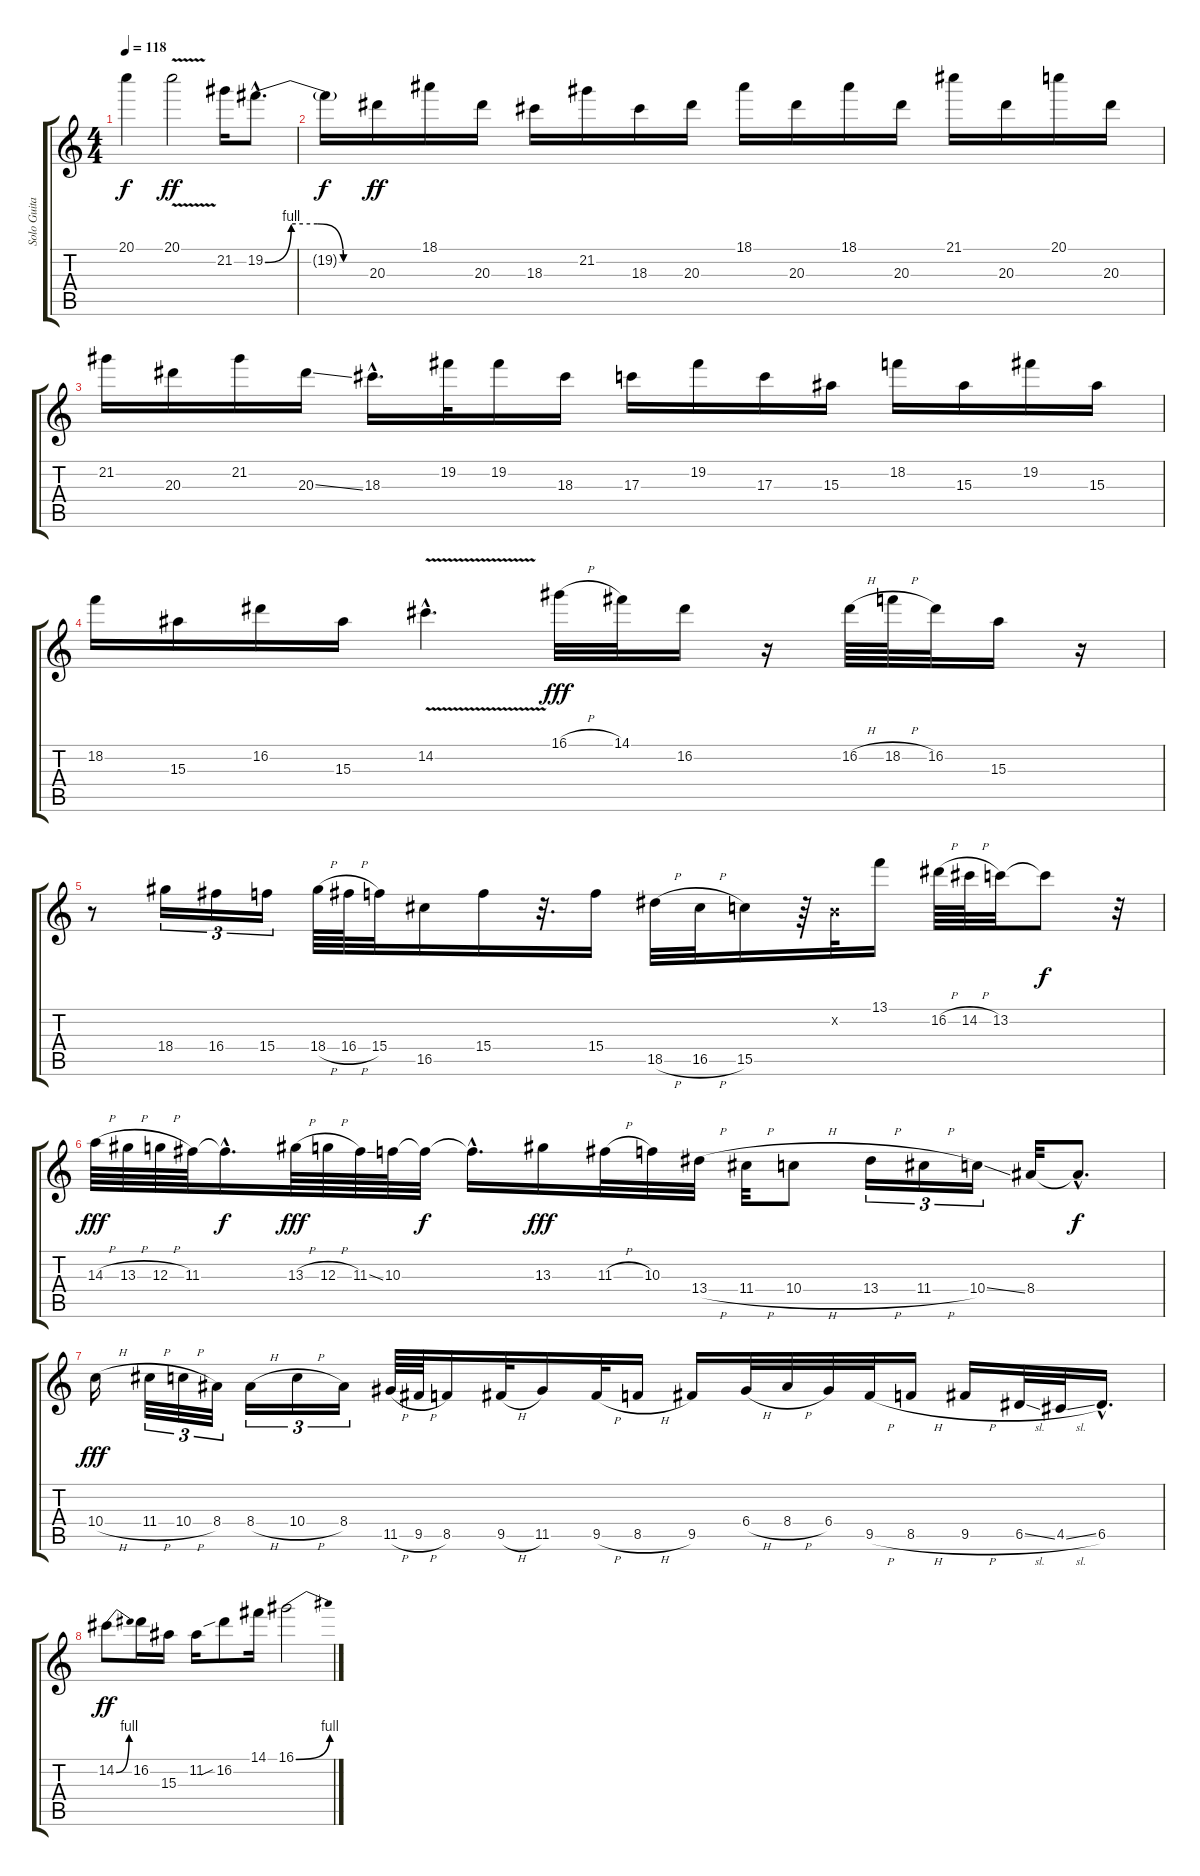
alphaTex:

\track ("Solo Guitar" "Solo Guita") {instrument distortionguitar}
\staff {score tabs}
\tuning (E4 B3 G3 D3 A2 E2) {hide}
\ts (4 4)
\tempo 118
\clef g2
\ks c
20.1{t}.4{dy f} 20.1{v}.2{dy ff} 21.2.16 19.2{be (custom 0 0 15 4 30 4 45 0 60 0) hac}.8{d} |
19.2{t}.16{dy f} 20.3.16{dy ff} 18.1.16 20.3.16 18.3.16 21.2.16 18.3.16 20.3.16 18.1.16 20.3.16 18.1.16 20.3.16 21.1.16 20.3.16 20.1.16 20.3.16 |
21.2.16 20.3.16 21.2.16 20.3{ss}.16 18.3{hac}.16{d} 19.2.32 19.2.16 18.3.16 17.3.16 19.2.16 17.3.16 15.3.16 18.2.16 15.3.16 19.2.16 15.3.16 |
18.2.16 15.3.16 16.2.16 15.3.16 14.2{v hac}.4{d} 16.1{h}.32{dy fff} 14.1.32 16.2.16 r.16 16.2{h}.64 18.2{h}.64 16.2.32 15.3.16 r.16 |
r.8 18.4.16{tu (3 2)} 16.4.16{tu (3 2)} 15.4.16{tu (3 2)} 18.4{h}.64 16.4{h}.64 15.4.32 16.5.16 15.4.16 r.32{d} 15.4.16 18.5{h}.32 16.5{h}.32 15.5.16 r.64 0.2{x}.32 13.1.16 16.2{h}.64 14.2{h}.64 13.2.32 13.2{t}.8{dy f} r.32 |
14.3{h}.64{dy fff} 13.3{h}.64 12.3{h}.64 11.3.64 11.3{hac t}.16{d dy f} 13.3{h}.64{dy fff} 12.3{h}.64 11.3{ss}.64 10.3.64 10.3{t}.32{dy f} 10.3{hac t}.16{d} 13.3.16{dy fff} 11.3{h}.32 10.3.32 13.4{h}.32 11.4{h}.32 10.4{h}.8 13.4{h}.16{tu (3 2)} 11.4{h}.16{tu (3 2)} 10.4{ss}.16{tu (3 2)} 8.4.32 8.4{hac t}.8{d dy f} |
10.4{h}.16{dy fff} 11.4{h}.32{tu (3 2)} 10.4{h}.32{tu (3 2)} 8.4.32{tu (3 2)} 8.4{h}.16{tu (3 2)} 10.4{h}.16{tu (3 2)} 8.4.16{tu (3 2)} 11.5{h}.64 9.5{h}.64 8.5.16 9.5{h}.32 11.5.16 9.5{h}.32 8.5{h}.16 9.5.16 6.4{h}.32 8.4{h}.32 6.4.32 9.5{h}.32 8.5{h}.16 9.5{h}.16 6.5{sl}.32 4.5{sl}.32 6.5{hac}.16{d} |
14.2{be (bend 0 0 60 4)}.8{dy ff} 16.2.16 15.3.16 11.2.16 16.2{sib}.8 14.1.16 16.1{be (bend 0 0 60 4)}.2
